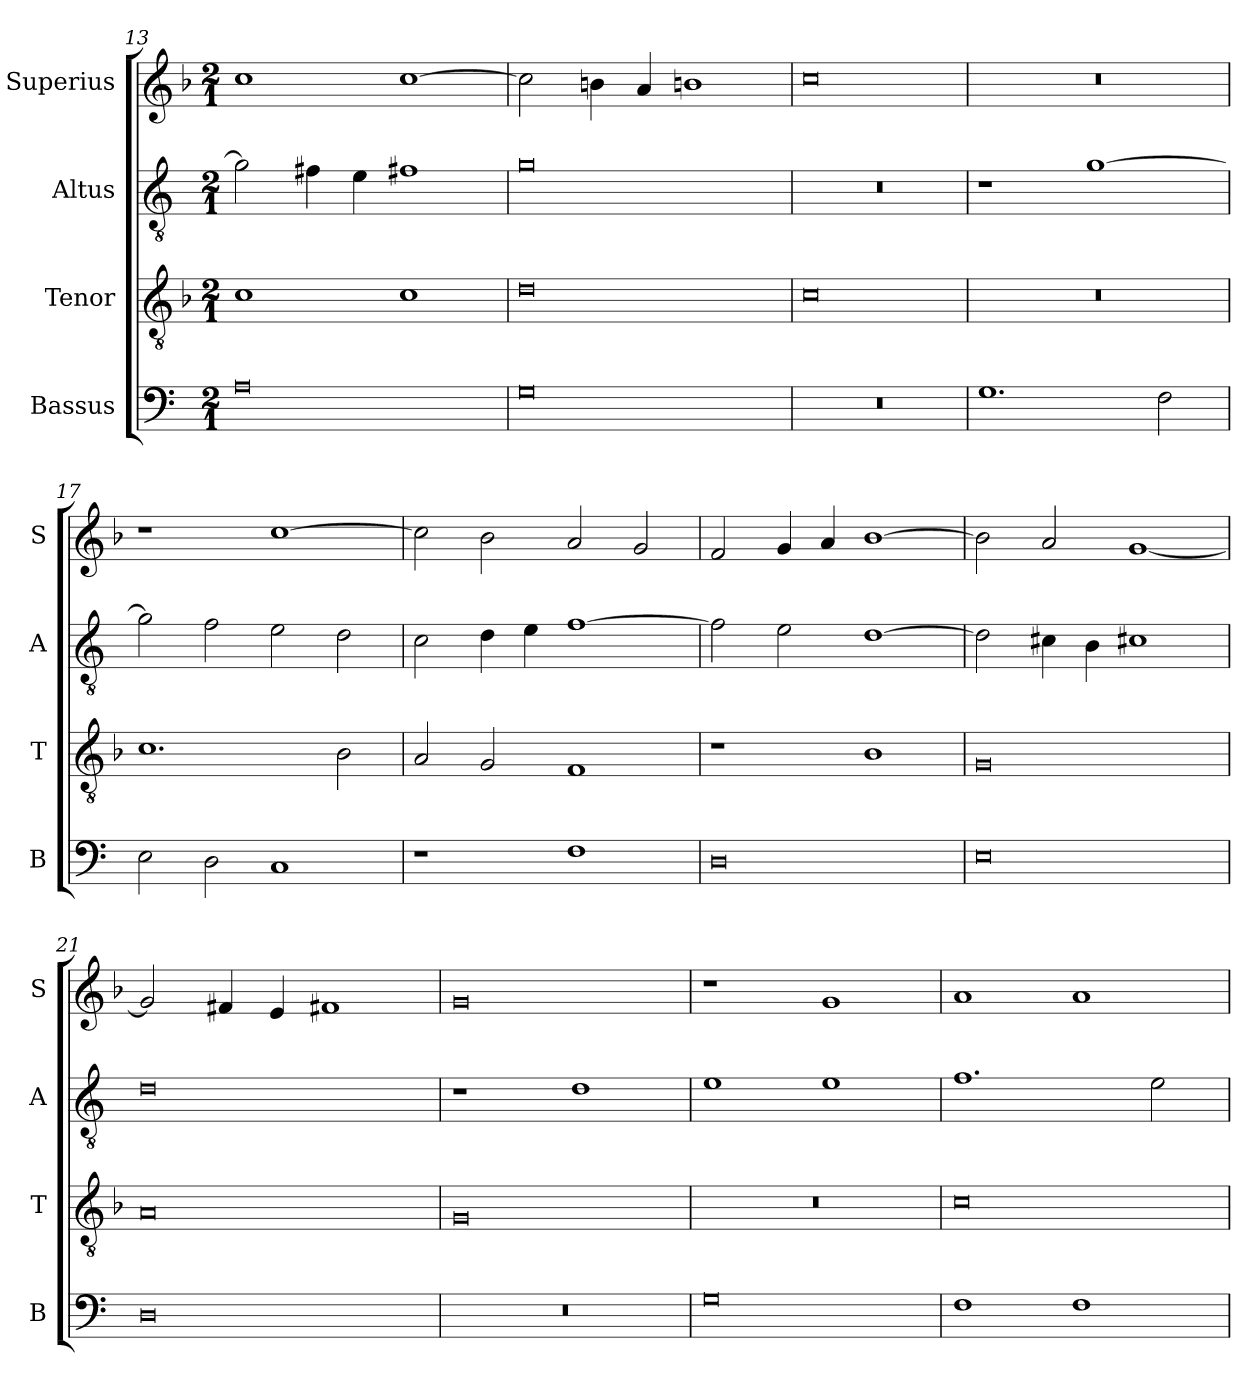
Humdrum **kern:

**kern	**kern	**kern	**kern
*part4	*part3	*part2	*part1
*staff4	*staff3	*staff2	*staff1
*I"Bassus	*I"Tenor	*I"Altus	*I"Superius
*I'B	*I'T	*I'A	*I'S
*clefF4	*clefGv2	*clefGv2	*clefG2
*k[]	*k[b-]	*k[]	*k[b-]
*M2/1	*M2/1	*M2/1	*M2/1
=13	=13	=13	=13
0A	1c	2g\]	1cc
.	.	4f#X\	.
.	.	4e\	.
.	1c	1f#X	[1cc
=14	=14	=14	=14
0G	0d	0g	2cc\]
.	.	.	4bn\
.	.	.	4a/
.	.	.	1bn
=15	=15	=15	=15
0r	0c	0r	0cc
=16	=16	=16	=16
1.G	0r	1r	0r
.	.	[1g	.
2F\	.	.	.
=17	=17	=17	=17
2E\	1.c	2g\]	1r
2D\	.	2f\	.
1C	.	2e\	[1cc
.	2B-\	2d\	.
=18	=18	=18	=18
1r	2A/	2c\	2cc\]
.	2G/	4d\	2b-\
.	.	4e\	.
1F	1F	[1f	2a/
.	.	.	2g/
=19	=19	=19	=19
0D	1r	2f\]	2f/
.	.	2e\	4g/
.	.	.	4a/
.	1B-	[1d	[1b-
=20	=20	=20	=20
0E	0G	2d\]	2b-\]
.	.	4c#X\	2a/
.	.	4B\	.
.	.	1c#X	[1g
=21	=21	=21	=21
0D	0A	0d	2g/]
.	.	.	4f#X/
.	.	.	4e/
.	.	.	1f#X
=22	=22	=22	=22
0r	0G	1r	0g
.	.	1d	.
=23	=23	=23	=23
0G	0r	1e	1r
.	.	1e	1g
=24	=24	=24	=24
1F	0c	1.f	1a
1F	.	.	1a
.	.	2e\	.
=	=	=	=
*-	*-	*-	*-
